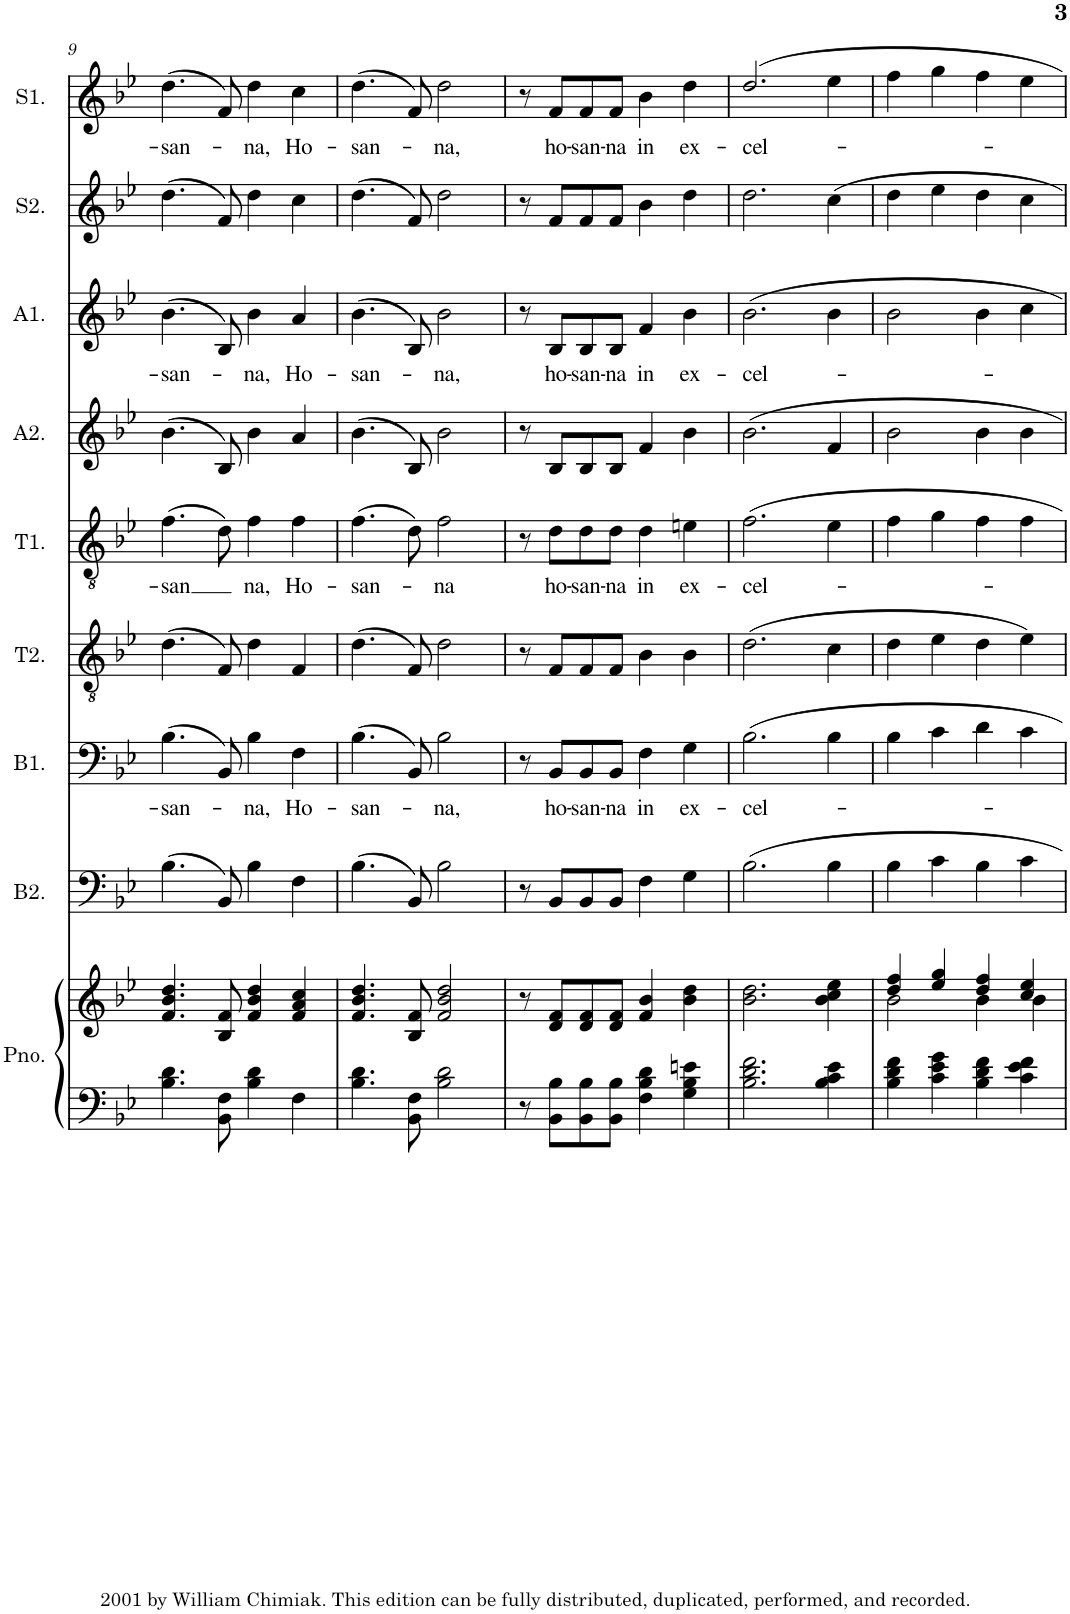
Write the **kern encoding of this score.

**kern	**kern	**kern	**kern	**text	**kern	**kern	**text	**kern	**kern	**text	**kern	**kern	**text
*part9	*part9	*part8	*part7	*part7	*part6	*part5	*part5	*part4	*part3	*part3	*part2	*part1	*part1
*staff10	*staff9	*staff8	*staff7	*staff7	*staff6	*staff5	*staff5	*staff4	*staff3	*staff3	*staff2	*staff1	*staff1
*I"Piano (for rehearsal only)	*	*I"Bass2	*I"Bass1	*	*I"Tenor2	*I"Tenor1	*	*I"Alto2	*I"Alto1	*	*I"Soprano2	*I"Soprano1	*
*I'Pno.	*	*I'B2.	*I'B1.	*	*I'T2.	*I'T1.	*	*I'A2.	*I'A1.	*	*I'S2.	*I'S1.	*
!!LO:PB:g=z
*clefF4	*clefG2	*clefF4	*clefF4	*	*clefGv2	*clefGv2	*	*clefG2	*clefG2	*	*clefG2	*clefG2	*
*k[b-e-]	*k[b-e-]	*k[b-e-]	*k[b-e-]	*	*k[b-e-]	*k[b-e-]	*	*k[b-e-]	*k[b-e-]	*	*k[b-e-]	*k[b-e-]	*
*M4/4	*M4/4	*M4/4	*M4/4	*	*M4/4	*M4/4	*	*M4/4	*M4/4	*	*M4/4	*M4/4	*
=9	=9	=9	=9	=9	=9	=9	=9	=9	=9	=9	=9	=9	=9
!	!	!	!	!LO:LY:b	!	!	!LO:LY:b	!	!	!LO:LY:b	!	!	!LO:LY:b
4.B-\ 4.d\	4.f/ 4.b-/ 4.dd/	(4.B-\	(4.B-\	-san-	(4.d\	(4.f\	-san	(4.b-\	(4.b-\	-san-	(4.dd\	(4.dd\	-san-
8BB-\ 8F\	8B-/ 8f/	8BB-/)	8BB-/)	.	8F/)	8d\)	.	8B-/)	8B-/)	.	8f/)	8f/)	.
!	!	!	!	!LO:LY:b	!	!	!LO:LY:b	!	!	!LO:LY:b	!	!	!LO:LY:b
4B-\ 4d\	4f/ 4b-/ 4dd/	4B-\	4B-\	-na,	4d\	4f\	na,	4b-\	4b-\	-na,	4dd\	4dd\	-na,
!	!	!	!	!LO:LY:b	!	!	!LO:LY:b	!	!	!LO:LY:b	!	!	!LO:LY:b
4F\	4f/ 4a/ 4cc/	4F\	4F\	Ho-	4F/	4f\	Ho-	4a/	4a/	Ho-	4cc\	4cc\	Ho-
=10	=10	=10	=10	=10	=10	=10	=10	=10	=10	=10	=10	=10	=10
!	!	!	!	!LO:LY:b	!	!	!LO:LY:b	!	!	!LO:LY:b	!	!	!LO:LY:b
4.B-\ 4.d\	4.f/ 4.b-/ 4.dd/	(4.B-\	(4.B-\	-san-	(4.d\	(4.f\	-san-	(4.b-\	(4.b-\	-san-	(4.dd\	(4.dd\	-san-
8BB-\ 8F\	8B-/ 8f/	8BB-/)	8BB-/)	.	8F/)	8d\)	.	8B-/)	8B-/)	.	8f/)	8f/)	.
!	!	!	!	!LO:LY:b	!	!	!LO:LY:b	!	!	!LO:LY:b	!	!	!LO:LY:b
2B-\ 2d\	2f/ 2b-/ 2dd/	2B-\	2B-\	-na,	2d\	2f\	-na	2b-\	2b-\	-na,	2dd\	2dd\	-na,
=11	=11	=11	=11	=11	=11	=11	=11	=11	=11	=11	=11	=11	=11
8r	8r	8r	8r	.	8r	8r	.	8r	8r	.	8r	8r	.
!	!	!	!	!LO:LY:b	!	!	!LO:LY:b	!	!	!LO:LY:b	!	!	!LO:LY:b
8BB-\ 8B-\L	8d/ 8f/L	8BB-/L	8BB-/L	ho-	8F/L	8d\L	ho-	8B-/L	8B-/L	ho-	8f/L	8f/L	ho-
!	!	!	!	!LO:LY:b	!	!	!LO:LY:b	!	!	!LO:LY:b	!	!	!LO:LY:b
8BB-\ 8B-\	8d/ 8f/	8BB-/	8BB-/	-san-	8F/	8d\	-san-	8B-/	8B-/	-san-	8f/	8f/	-san-
!	!	!	!	!LO:LY:b	!	!	!LO:LY:b	!	!	!LO:LY:b	!	!	!LO:LY:b
8BB-\ 8B-\J	8d/ 8f/J	8BB-/J	8BB-/J	-na	8F/J	8d\J	-na	8B-/J	8B-/J	-na	8f/J	8f/J	-na
!	!	!	!	!LO:LY:b	!	!	!LO:LY:b	!	!	!LO:LY:b	!	!	!LO:LY:b
4F\ 4B-\ 4d\	4f/ 4b-/	4F\	4F\	in	4B-\	4d\	in	4f/	4f/	in	4b-\	4b-\	in
!	!	!	!	!LO:LY:b	!	!	!LO:LY:b	!	!	!LO:LY:b	!	!	!LO:LY:b
4G\ 4B-\ 4en\	4b-\ 4dd\	4G\	4G\	ex-	4B-\	4en\	ex-	4b-\	4b-\	ex-	4dd\	4dd\	ex-
=12	=12	=12	=12	=12	=12	=12	=12	=12	=12	=12	=12	=12	=12
!	!	!	!	!LO:LY:b	!	!	!LO:LY:b	!	!	!LO:LY:b	!	!	!LO:LY:b
2.B-\ 2.d\ 2.f\	2.b-\ 2.dd\	2.B-\	2.B-\	-cel-	(2.d\	2.f\	-cel-	2.b-\	2.b-\	-cel-	2.dd\	2.dd/	-cel-
4B-\ 4c\ 4e-\	4b-\ 4cc\ 4ee-\	4B-\	4B-\	.	4c\	4e-\	.	4f/	4b-\	.	4cc\	4ee-\	.
=13	=13	=13	=13	=13	=13	=13	=13	=13	=13	=13	=13	=13	=13
*	*^	*	*	*	*	*	*	*	*	*	*	*	*
4B-\ 4d\ 4f\	4dd/ 4ff/	2b-\	4B-\	4B-\	.	4d\	4f\	.	2b-\	2b-\	.	4dd\	4ff\	.
4c\ 4e-\ 4g\	4ee-/ 4gg/	.	4c\	4c\	.	4e-\	4g\	.	.	.	.	4ee-\	4gg\	.
4B-\ 4d\ 4f\	4dd/ 4ff/	4b-\	4B-\	4d\	.	4d\	4f\	.	4b-\	4b-\	.	4dd\	4ff\	.
4c\ 4e-\ 4f\	4cc/ 4ee-/	4b-\	4c\	4c\	.	4e-\)	4f\	.	4b-\	4cc\	.	4cc\	4ee-\	.
*	*v	*v	*	*	*	*	*	*	*	*	*	*	*	*
=	=	=	=	=	=	=	=	=	=	=	=	=	=
*-	*-	*-	*-	*-	*-	*-	*-	*-	*-	*-	*-	*-	*-
